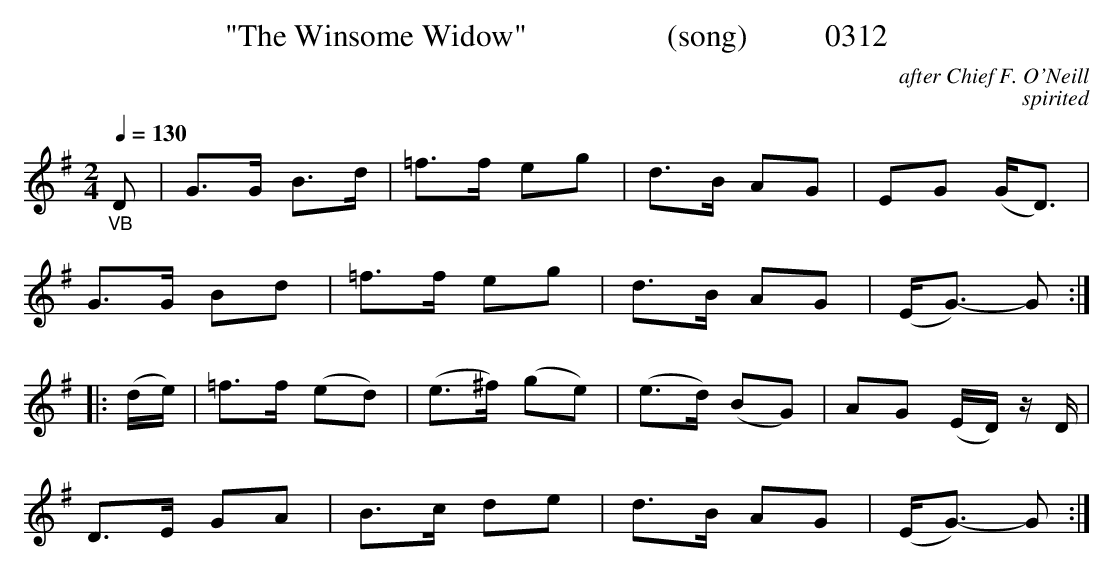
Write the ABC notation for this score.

X:1
T:"The Winsome Widow"                  (song)          0312
C:after Chief F. O'Neill
C:spirited
Q:1/4=130
M:2/4
L:1/16
K:G
"_VB"D2|G3G B3d|=f3f e2g2|d3B A2G2|E2G2 (GD3)|
G3G B2d2|=f3f e2g2|d3B A2G2|(EG3-) G2:|
|:(de)|=f3f (e2d2)|(e3^f) (g2e2)|(e3d) (B2G2)|A2G2 (ED) zD|
D3E G2A2|B3c d2e2|d3B A2G2|(EG3-) G2:|
